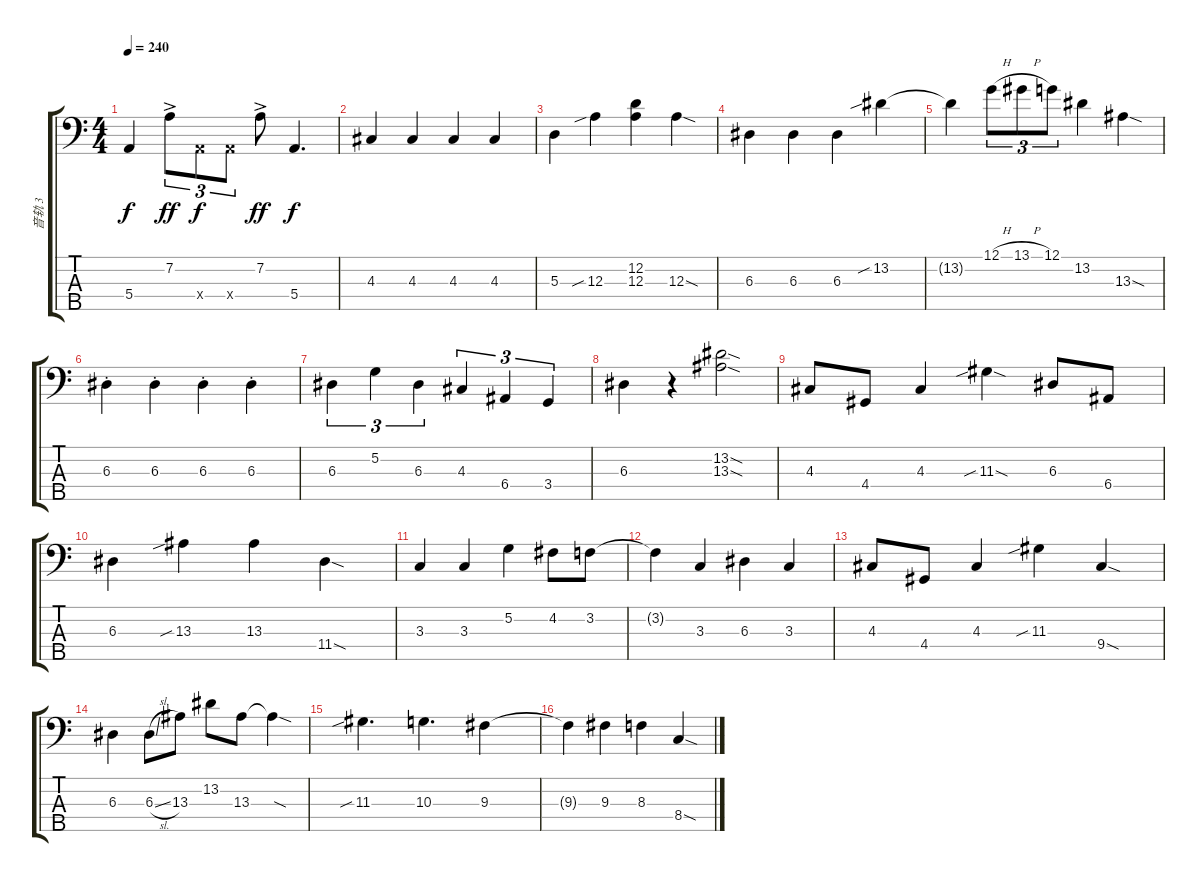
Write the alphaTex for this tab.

\track ("音轨 3" "音轨 3") {instrument electricbassfinger}
\staff {score tabs}
\tuning (G2 D2 A1 E1 B0) {hide}
\ts (4 4)
\tempo 240
\clef f4
\ks c
5.4.4{dy f} 7.2{ac}.8{tu (3 2) dy ff} 5.4{x}.8{tu (3 2) dy f} 5.4{x}.8{tu (3 2)} 7.2{ac}.8{dy ff} 5.4.4{d dy f} |
4.3.4{instrument electricbassfinger} 4.3.4 4.3.4 4.3.4 |
5.3.4 12.3{sib}.4 (12.2 12.3).4 12.3{sod}.4 |
6.3.4 6.3.4 6.3.4 13.2{sib}.4 |
13.2{t}.4 12.1{h}.8{tu (3 2)} 13.1{h}.8{tu (3 2)} 12.1.8{tu (3 2)} 13.2.4 13.3{sod}.4 |
6.3{st}.4 6.3{st}.4 6.3{st}.4 6.3{st}.4 |
6.3.4{tu (3 2)} 5.2.4{tu (3 2)} 6.3.4{tu (3 2)} 4.3.4{tu (3 2)} 6.4.4{tu (3 2)} 3.4.4{tu (3 2)} |
6.3.4 r.4 (13.2{sod} 13.3{sod}).2 |
4.3.8 4.4.8 4.3.4 11.3{sib sod}.4 6.3.8 6.4.8 |
6.3.4 13.3{sib}.4 13.3.4 11.4{sod}.4 |
3.3.4 3.3.4 5.2.4 4.2.8 3.2.8 |
3.2{t}.4 3.3.4 6.3.4 3.3.4 |
4.3.8 4.4.8 4.3.4 11.3{sib}.4 9.4{sod}.4 |
6.3.4 6.3{sl}.8 13.3.8 13.2.8 13.3.8 13.3{sod t}.4 |
11.3{sib}.4{d} 10.3.4{d} 9.3.4 |
9.3{t}.4 9.3.4 8.3.4 8.4{sod}.4
